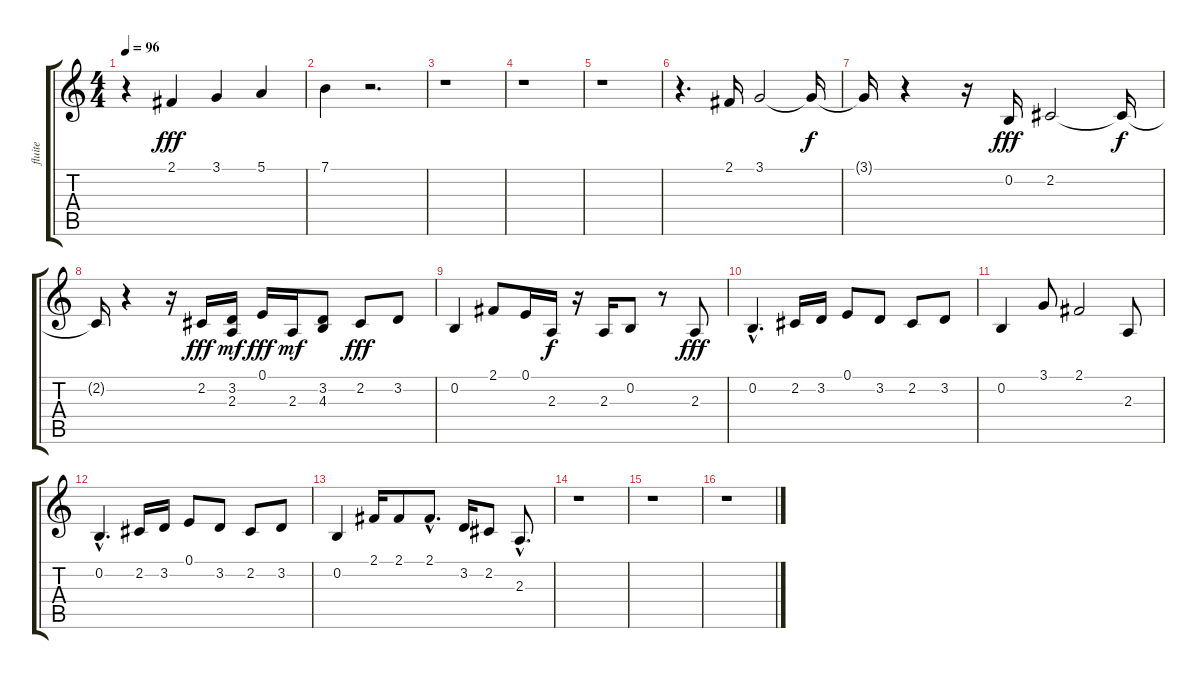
\track ("fluite" "fluite") {instrument voiceoohs}
\staff {score tabs}
\tuning (E4 B3 G3 D3 A2 E2) {hide}
\ts (4 4)
\tempo 96
\clef g2
\ks c
r.4{dy fff} 2.1.4 3.1.4 5.1.4 |
7.1.4 r.2{d} |
r.1 |
r.1 |
r.1 |
r.4{d} 2.1.16 3.1.2 3.1{t}.16{dy f} |
3.1{t}.16 r.4 r.16 0.2.16{dy fff} 2.2.2 2.2{t}.16{dy f} |
2.2{t}.16 r.4 r.16 2.2.16{dy fff} (3.2 2.3).16{dy mf} 0.1.16{dy fff} 2.3.16{dy mf} (3.2 4.3).8 2.2.8{dy fff} 3.2.8 |
0.2.4 2.1.8 0.1.16 2.3.16{dy f} r.16 2.3.16 0.2.8 r.8 2.3.8{dy fff} |
0.2{hac}.4{d} 2.2.16 3.2.16 0.1.8 3.2.8 2.2.8 3.2.8 |
0.2.4 3.1.8 2.1.2 2.3.8 |
0.2{hac}.4{d} 2.2.16 3.2.16 0.1.8 3.2.8 2.2.8 3.2.8 |
0.2.4 2.1.16 2.1.8 2.1{hac}.8{d} 3.2.16 2.2.8 2.3{hac}.8{d} |
r.1 |
r.1 |
r.1
